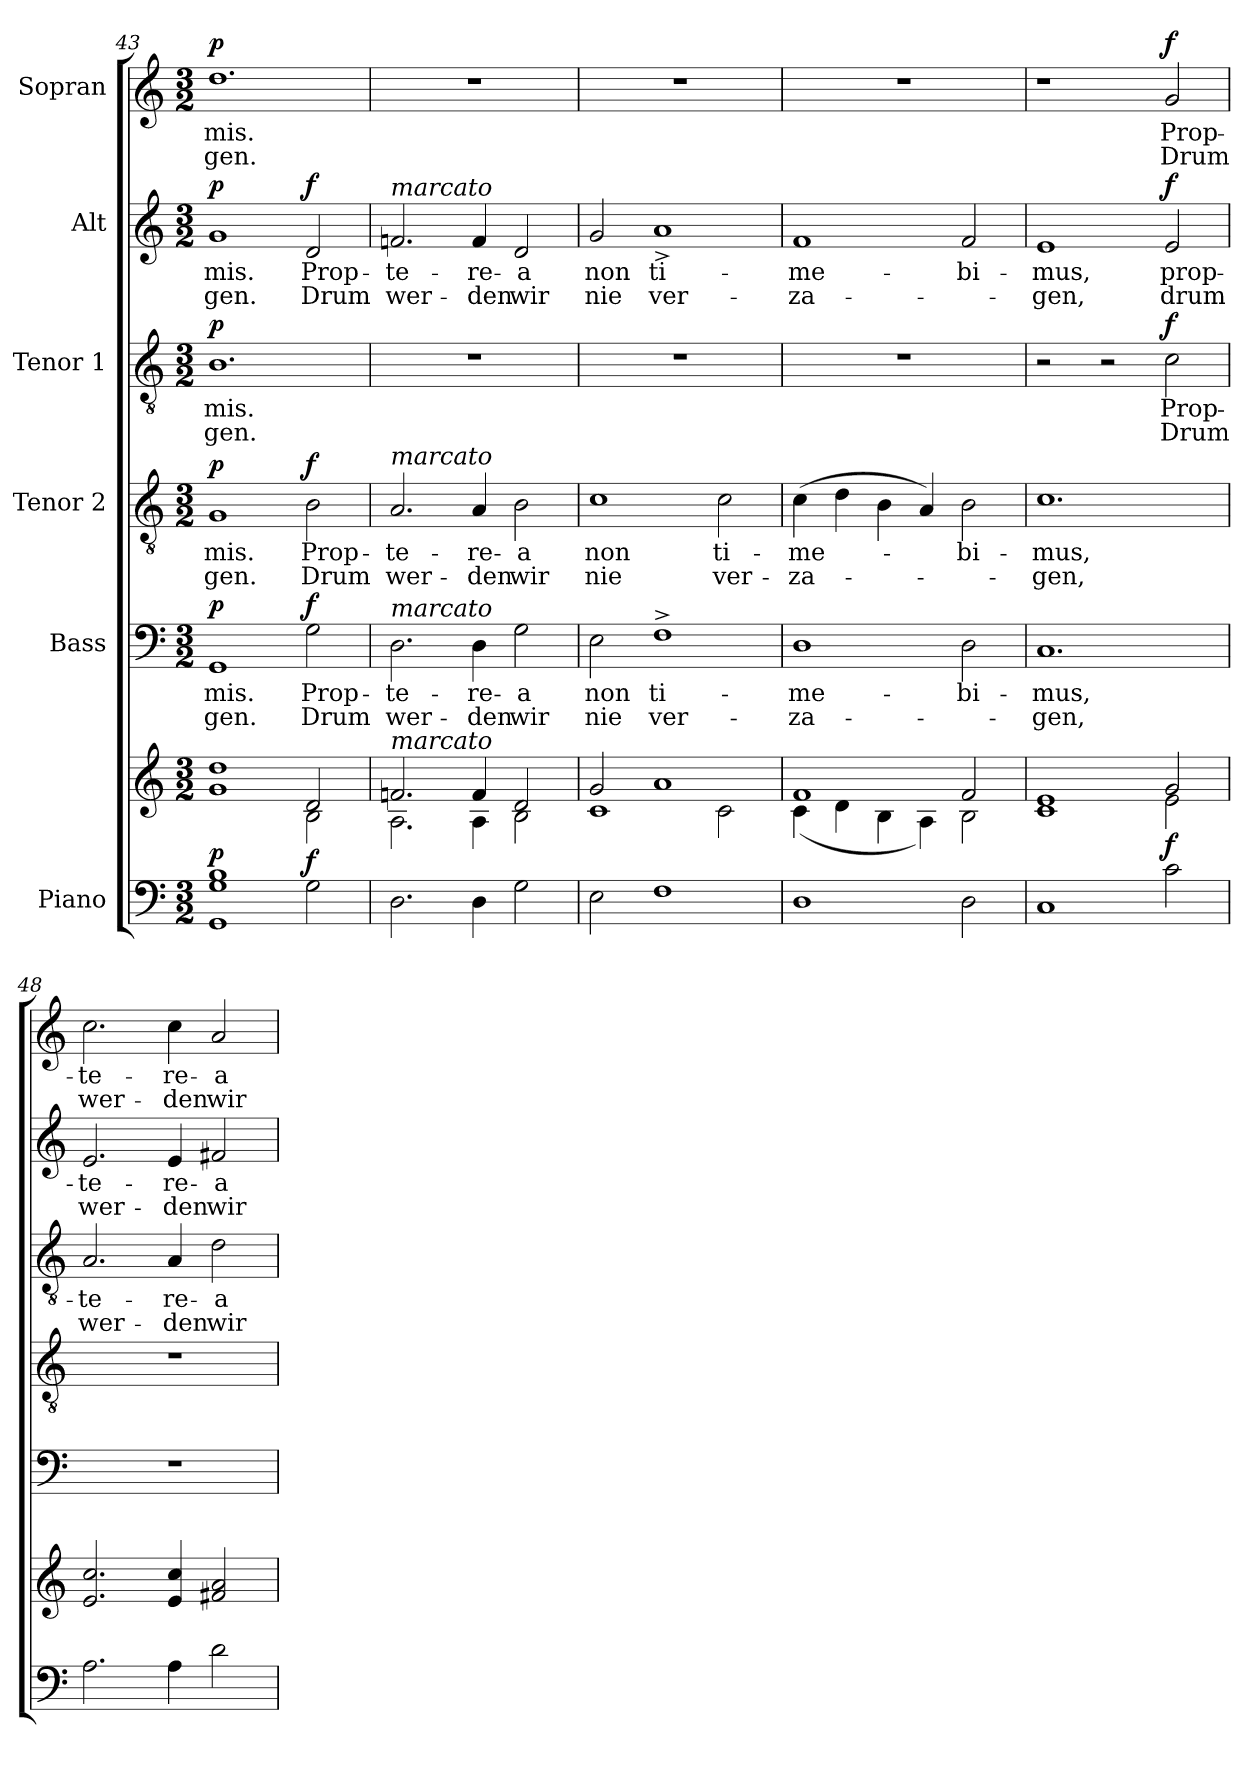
**kern	**kern	**dynam	**kern	**text	**text	**dynam	**kern	**text	**text	**dynam	**kern	**text	**text	**dynam	**kern	**text	**text	**dynam	**kern	**text	**text	**dynam
*part6	*part6	*part6	*part5	*part5	*part5	*part5	*part4	*part4	*part4	*part4	*part3	*part3	*part3	*part3	*part2	*part2	*part2	*part2	*part1	*part1	*part1	*part1
*staff7	*staff6	*staff6/7	*staff5	*staff5	*staff5	*staff5	*staff4	*staff4	*staff4	*staff4	*staff3	*staff3	*staff3	*staff3	*staff2	*staff2	*staff2	*staff2	*staff1	*staff1	*staff1	*staff1
*I"Piano	*	*	*I"Bass	*	*	*	*I"Tenor 2	*	*	*	*I"Tenor 1	*	*	*	*I"Alt	*	*	*	*I"Sopran	*	*	*
*clefF4	*clefG2	*	*clefF4	*	*	*	*clefGv2	*	*	*	*clefGv2	*	*	*	*clefG2	*	*	*	*clefG2	*	*	*
*k[]	*k[]	*	*k[]	*	*	*	*k[]	*	*	*	*k[]	*	*	*	*k[]	*	*	*	*k[]	*	*	*
*M3/2	*M3/2	*	*M3/2	*	*	*	*M3/2	*	*	*	*M3/2	*	*	*	*M3/2	*	*	*	*M3/2	*	*	*
=43	=43	=43	=43	=43	=43	=43	=43	=43	=43	=43	=43	=43	=43	=43	=43	=43	=43	=43	=43	=43	=43	=43
*	*^	*	*	*	*	*	*	*	*	*	*	*	*	*	*	*	*	*	*	*	*	*
!	!	!	!LO:DY:a=2	!	!LO:LY:b	!LO:LY:b	!LO:DY:a	!	!LO:LY:b	!LO:LY:b	!LO:DY:a	!	!LO:LY:b	!LO:LY:b	!LO:DY:a	!	!LO:LY:b	!LO:LY:b	!LO:DY:a	!	!LO:LY:b	!LO:LY:b	!LO:DY:a
1GG 1G 1B	1dd	1g	p	1GG	-mis.	-gen.	p	1G	-mis.	-gen.	p	1.B	-mis.	-gen.	p	1g	-mis.	-gen.	p	1.dd	-mis.	-gen.	p
!	!	!	!LO:DY:a=2	!	!LO:LY:b	!LO:LY:b	!LO:DY:a	!	!LO:LY:b	!LO:LY:b	!LO:DY:a	!	!	!	!	!	!LO:LY:b	!LO:LY:b	!LO:DY:a	!	!	!	!
2G\	2d/	2B\	f	2G\	Prop-	Drum	f	2B\	Prop-	Drum	f	.	.	.	.	2d/	Prop-	Drum	f	.	.	.	.
=44	=44	=44	=44	=44	=44	=44	=44	=44	=44	=44	=44	=44	=44	=44	=44	=44	=44	=44	=44	=44	=44	=44	=44
!	!	!	!	!	!	!	!	!	!	!	!	!	!	!	!	!LO:TX:a:i:t=marcato	!	!	!	!	!	!	!
!	!	!	!	!	!	!	!	!LO:TX:a:i:t=marcato	!	!	!	!	!	!	!	!	!	!	!	!	!	!	!
!	!	!	!	!LO:TX:a:i:t=marcato	!	!	!	!	!	!	!	!	!	!	!	!	!	!	!	!	!	!	!
!	!LO:TX:a:i:t=marcato	!	!	!	!	!	!	!	!	!	!	!	!	!	!	!	!	!	!	!	!	!	!
!	!	!	!	!	!LO:LY:b	!LO:LY:b	!	!	!LO:LY:b	!LO:LY:b	!	!	!	!	!	!	!LO:LY:b	!LO:LY:b	!	!	!	!	!
2.D\	2.fn/	2.A\	.	2.D\	-te-	wer-	.	2.A/	-te-	wer-	.	1.r	.	.	.	2.fn/	-te-	wer-	.	1.r	.	.	.
!	!	!	!	!	!LO:LY:b	!LO:LY:b	!	!	!LO:LY:b	!LO:LY:b	!	!	!	!	!	!	!LO:LY:b	!LO:LY:b	!	!	!	!	!
4D\	4f/	4A\	.	4D\	-re-	-den	.	4A/	-re-	-den	.	.	.	.	.	4f/	-re-	-den	.	.	.	.	.
!	!	!	!	!	!LO:LY:b	!LO:LY:b	!	!	!LO:LY:b	!LO:LY:b	!	!	!	!	!	!	!LO:LY:b	!LO:LY:b	!	!	!	!	!
2G\	2d/	2B\	.	2G\	-a	wir	.	2B\	-a	wir	.	.	.	.	.	2d/	-a	wir	.	.	.	.	.
!!LO:PB:g=z
=45	=45	=45	=45	=45	=45	=45	=45	=45	=45	=45	=45	=45	=45	=45	=45	=45	=45	=45	=45	=45	=45	=45	=45
!	!	!	!	!	!LO:LY:b	!LO:LY:b	!	!	!LO:LY:b	!LO:LY:b	!	!	!	!	!	!	!LO:LY:b	!LO:LY:b	!	!	!	!	!
2E\	2g/	1c	.	2E\	non	nie	.	1c	non	nie	.	1.r	.	.	.	2g/	non	nie	.	1.r	.	.	.
!	!	!	!	!	!LO:LY:b	!LO:LY:b	!	!	!	!	!	!	!	!	!	!	!LO:LY:b	!LO:LY:b	!	!	!	!	!
1F	1a	.	.	1F^	ti-	ver-	.	.	.	.	.	.	.	.	.	1a^	ti-	ver-	.	.	.	.	.
!	!	!	!	!	!	!	!	!	!LO:LY:b	!LO:LY:b	!	!	!	!	!	!	!	!	!	!	!	!	!
.	.	2c\	.	.	.	.	.	2c\	ti-	ver-	.	.	.	.	.	.	.	.	.	.	.	.	.
=46	=46	=46	=46	=46	=46	=46	=46	=46	=46	=46	=46	=46	=46	=46	=46	=46	=46	=46	=46	=46	=46	=46	=46
!	!	!	!	!	!LO:LY:b	!LO:LY:b	!	!	!LO:LY:b	!LO:LY:b	!	!	!	!	!	!	!LO:LY:b	!LO:LY:b	!	!	!	!	!
1D	1f	(4c\	.	1D	-me-	-za-	.	(4c\	-me-	-za-	.	1.r	.	.	.	1f	-me-	-za-	.	1.r	.	.	.
.	.	4d\	.	.	.	.	.	4d\	.	.	.	.	.	.	.	.	.	.	.	.	.	.	.
.	.	4B\	.	.	.	.	.	4B\	.	.	.	.	.	.	.	.	.	.	.	.	.	.	.
.	.	4A\)	.	.	.	.	.	4A/)	.	.	.	.	.	.	.	.	.	.	.	.	.	.	.
!	!	!	!	!	!LO:LY:b	!	!	!	!LO:LY:b	!	!	!	!	!	!	!	!LO:LY:b	!	!	!	!	!	!
2D\	2f/	2B\	.	2D\	-bi-	.	.	2B\	bi-	.	.	.	.	.	.	2f/	-bi-	.	.	.	.	.	.
=47	=47	=47	=47	=47	=47	=47	=47	=47	=47	=47	=47	=47	=47	=47	=47	=47	=47	=47	=47	=47	=47	=47	=47
!	!	!	!	!	!LO:LY:b	!LO:LY:b	!	!	!LO:LY:b	!LO:LY:b	!	!	!	!	!	!	!LO:LY:b	!LO:LY:b	!	!	!	!	!
1C	1e	1c	.	1.C	-mus,	-gen,	.	1.c	-mus,	-gen,	.	2r	.	.	.	1e	-mus,	-gen,	.	1r	.	.	.
.	.	.	.	.	.	.	.	.	.	.	.	2r	.	.	.	.	.	.	.	.	.	.	.
!	!	!	!LO:DY:a=2	!	!	!	!	!	!	!	!	!	!LO:LY:b	!LO:LY:b	!LO:DY:a	!	!LO:LY:b	!LO:LY:b	!LO:DY:a	!	!LO:LY:b	!LO:LY:b	!LO:DY:a
2c\	2g/	2e\	f	.	.	.	.	.	.	.	.	2c\	Prop-	Drum	f	2e/	prop-	drum	f	2g/	Prop-	Drum	f
=48	=48	=48	=48	=48	=48	=48	=48	=48	=48	=48	=48	=48	=48	=48	=48	=48	=48	=48	=48	=48	=48	=48	=48
!	!	!	!	!	!	!	!	!	!	!	!	!	!LO:LY:b	!LO:LY:b	!	!	!LO:LY:b	!LO:LY:b	!	!	!LO:LY:b	!LO:LY:b	!
*	*v	*v	*	*	*	*	*	*	*	*	*	*	*	*	*	*	*	*	*	*	*	*	*
2.A\	2.e/ 2.cc/	.	1.r	.	.	.	1.r	.	.	.	2.A/	-te-	wer-	.	2.e/	-te-	wer-	.	2.cc\	-te-	wer-	.
!	!	!	!	!	!	!	!	!	!	!	!	!LO:LY:b	!LO:LY:b	!	!	!LO:LY:b	!LO:LY:b	!	!	!LO:LY:b	!LO:LY:b	!
4A\	4e/ 4cc/	.	.	.	.	.	.	.	.	.	4A/	-re-	-den	.	4e/	-re-	-den	.	4cc\	-re-	-den	.
!	!	!	!	!	!	!	!	!	!	!	!	!LO:LY:b	!LO:LY:b	!	!	!LO:LY:b	!LO:LY:b	!	!	!LO:LY:b	!LO:LY:b	!
2d\	2f#X/ 2a/	.	.	.	.	.	.	.	.	.	2d\	-a	wir	.	2f#X/	-a	wir	.	2a/	-a	wir	.
=	=	=	=	=	=	=	=	=	=	=	=	=	=	=	=	=	=	=	=	=	=	=
*-	*-	*-	*-	*-	*-	*-	*-	*-	*-	*-	*-	*-	*-	*-	*-	*-	*-	*-	*-	*-	*-	*-
